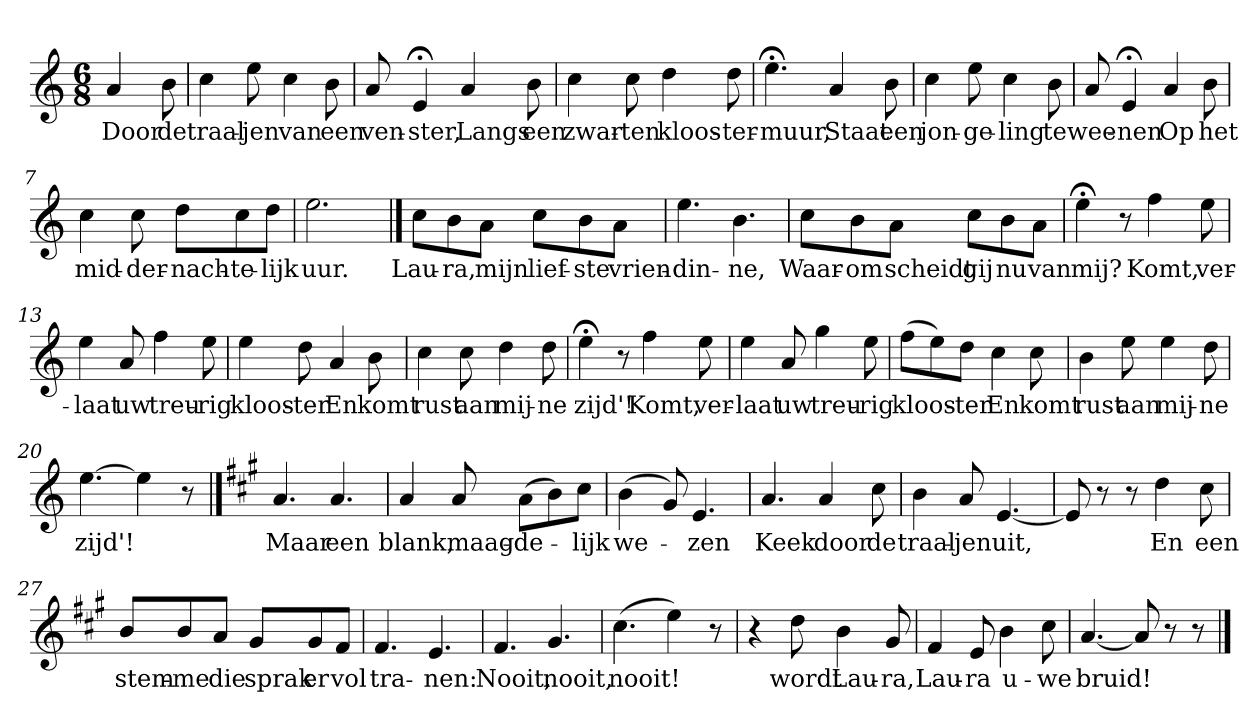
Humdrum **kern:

**kern	**text
*part1	*part1
*staff1	*staff1
*clefG2	*
*k[]	*
*a:	*
*M6/8	*
*MM120	*
=	=
4a	Door
8b	de
=1	=1
4cc	traal-
8ee	-jen
4cc	van
8b	een
=2	=2
8a	ven-
4e;<	-ster,
4a	Langs
8b	een
=3	=3
4cc	zwar-
8cc	-ten
4dd	kloos-
8dd	-ter-
=4	=4
4.ee;<	-muur,
4a	Staat
8b	een
=5	=5
4cc	jon-
8ee	-ge-
4cc	-ling
8b	te
=6	=6
8a	wee-
4e;<	-nen
4a	Op
8b	het
=7	=7
4cc	mid-
8cc	-der-
8dd\L	-nach-
8cc\	-te-
8dd\J	-lijk
=8	=8
2.ee	uur.
==9	==9
8cc\L	Lau-
8b\	-ra,
8a\J	mijn
8cc\L	lief-
8b\	-ste
8a\J	vrien-
=10	=10
4.ee	-din-
4.b	-ne,
=11	=11
8cc\L	Waar-
8b\	-om
8a\J	scheidt
8cc\L	gij
8b\	nu
8a\J	van
=12	=12
4ee;<	mij?
8r	.
4ff	Komt,
8ee	ver-
=13	=13
4ee	-laat
8a	uw
4ff	treu-
8ee	-rig
=14	=14
4ee	kloos-
8dd	-ter
4a	En
8b	komt
=15	=15
4cc	rust
8cc	aan
4dd	mij-
8dd	-ne
=16	=16
4ee;<	zijd'!
8r	.
4ff	Komt,
8ee	ver-
=17	=17
4ee	-laat
8a	uw
4gg	treu-
8ee	-rig
=18	=18
(8ff\L	kloos-
8ee\)	.
8dd\J	-ter
4cc	En
8cc	komt
=19	=19
4b	rust
8ee	aan
4ee	mij-
8dd	-ne
=20	=20
[4.ee	zijd'!
4ee]	.
8r	.
==21	==21
*k[f#c#g#]	*
*A:	*
4.a	Maar
4.a	een
=22	=22
4a	blank,
8a	maag-
(8a\L	-de-
8b\)	.
8cc#\J	-lijk
=23	=23
(4b	we-
8g#)	.
4.e	-zen
=24	=24
4.a	Keek
4a	door
8cc#	de
=25	=25
4b	traal-
8a	-jen
[4.e	uit,
=26	=26
8e]	.
8r	.
8r	.
4dd	En
8cc#	een
=27	=27
8b/L	stem-
8b/	-me
8a/J	die
8g#/L	sprak
8g#/	er
8f#/J	vol
=28	=28
4.f#	tra-
4.e	-nen:
=29	=29
4.f#	Nooit,
4.g#	nooit,
=30	=30
(4.cc#	nooit!
4ee)	.
8r	.
=31	=31
4r	.
8dd	wordt
4b	Lau-
8g#	-ra,
=32	=32
4f#	Lau-
8e	-ra
4b	u-
8cc#	-we
=33	=33
[4.a	bruid!
8a]	.
8r	.
8r	.
==	==
*-	*-
